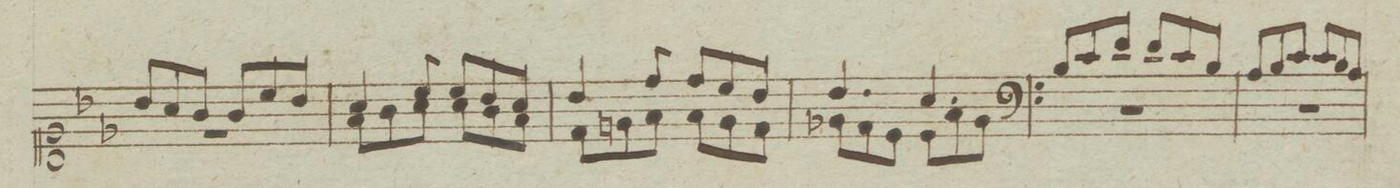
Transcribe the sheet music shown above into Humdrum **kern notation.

**kern
*I"Violon e Violoncello
*clefC1
*k[b-e-]
*met(c)
*M6/8
*^
8b-/L	2.r
8a/	.
8g/J	.
8g/L	.
8cc/	.
8b-/J	.
=39	=39
4a/	8f\L
.	8g\
8cc/	8a\J
8cc/L	8a\L
8b-/	8g\
8a/J	8f\J
=40	=40
4b-/	8d\L
.	8en\
8dd/	8f\J
8dd/L	8f\L
8cc/	8e\
8b-/J	8d\J
=41	=41
4.b-/	8e-X\L
.	8d\
.	8c\J
4.a/	8c\L
.	8f\
.	8e-\J
*clefF4	*
=42	=42
8B-/L	2.r
8c/	.
8d/J	.
8d/L	.
8c/	.
8B-/J	.
=43	=43
8A/L	2.r
8B-/	.
8c/J	.
8c/L	.
8B-/	.
8A/J	.
=44	=44
*-	*-
